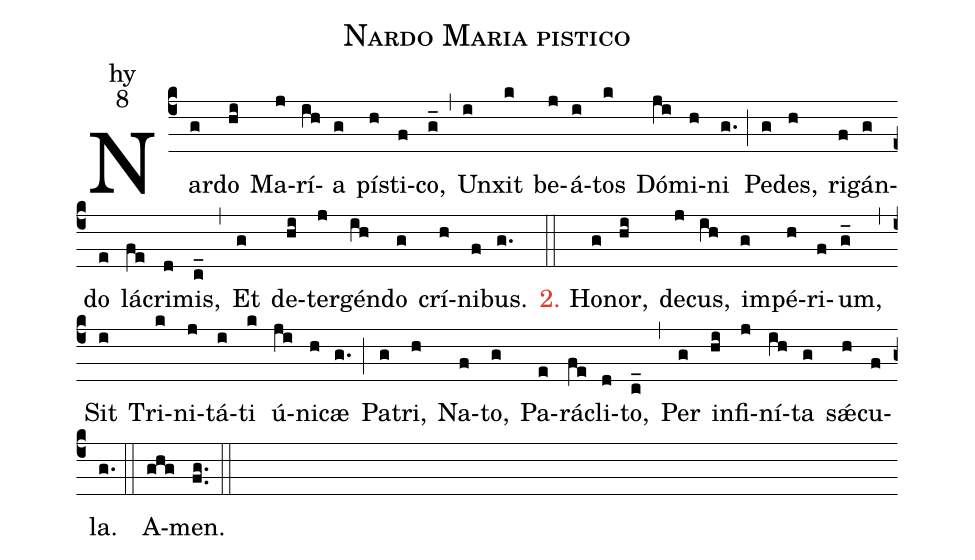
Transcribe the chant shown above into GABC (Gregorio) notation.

name:Nardo Maria pistico;
office-part:hy;
mode:8;
%%
(c4) Nar(g)do(hi) Ma(j)rí(ih)a(g) pí(h)sti(f)co,(g_) (,)
Un(i)xit(k) be(j)á(i)tos(k) Dó(ji)mi(h)ni(g.) (;)
Pe(g)des,(h) ri(f)gán(g)do(e) lá(fe)cri(d)mis,(c_) (,)
Et(g) de(hi)ter(j)gén(ih)do(g) crí(h)ni(f)bus.(g.) (::)

<c>2.</c> Ho(g)nor,(hi) de(j)cus,(ih) im(g)pé(h)ri(f)um,(g_) (,)
Sit(i) Tri(k)ni(j)tá(i)ti(k) ú(ji)ni(h)cæ(g.) (;)
Pa(g)tri,(h) Na(f)to,(g) Pa(e)rá(fe)cli(d)to,(c_) (,)
Per(g) in(hi)fi(j)ní(ih)ta(g) sǽ(h)cu(f)la.(g.) (::)

A(ghg)men.(fg..) (::)
